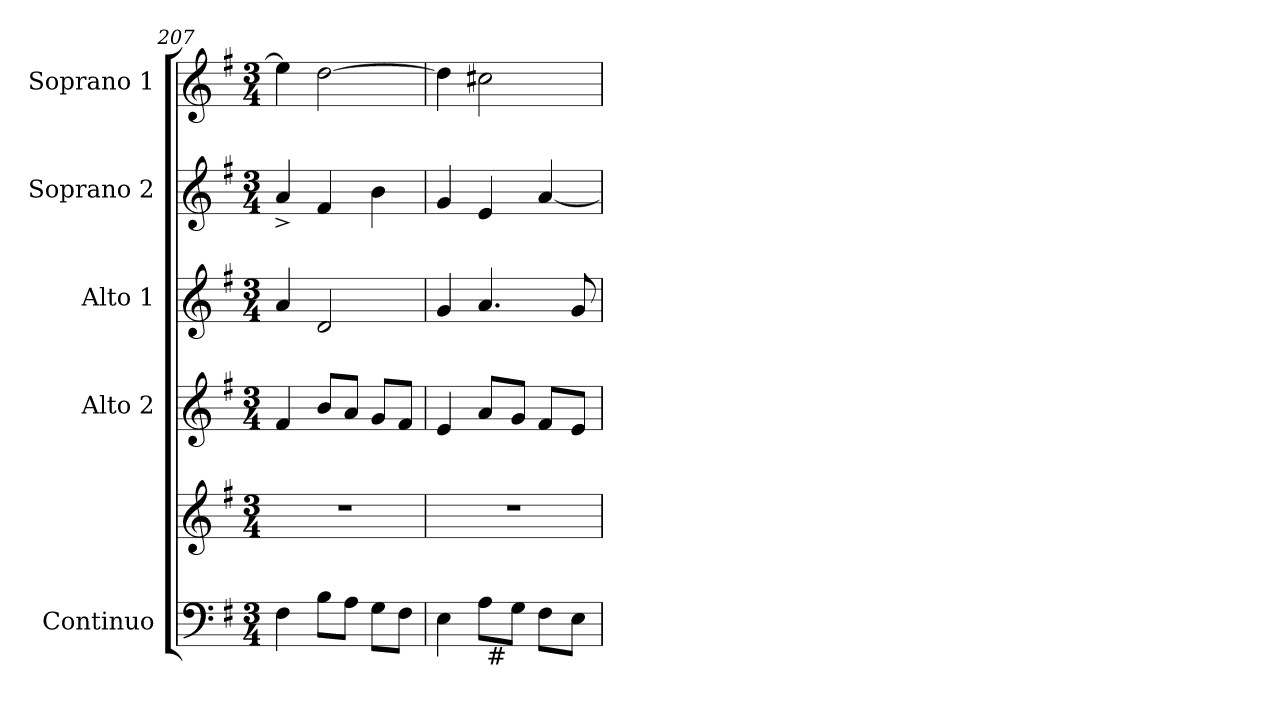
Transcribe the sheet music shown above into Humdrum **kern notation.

**kern	**kern	**kern	**kern	**kern	**kern
*part5	*part5	*part4	*part3	*part2	*part1
*staff6	*staff5	*staff4	*staff3	*staff2	*staff1
*I"Continuo	*	*I"Alto 2	*I"Alto 1	*I"Soprano 2	*I"Soprano 1
*	*	*I'A. 2	*I'A. 1	*I'S. 2	*I'S. 1
*clefF4	*clefG2	*clefG2	*clefG2	*clefG2	*clefG2
*k[f#]	*k[f#]	*k[f#]	*k[f#]	*k[f#]	*k[f#]
*G:	*G:	*G:	*G:	*G:	*G:
*M3/4	*M3/4	*M3/4	*M3/4	*M3/4	*M3/4
=207	=207	=207	=207	=207	=207
!	!LO:N:vis=1	!	!	!	!
4F#\	2.r	4f#/	4a/	4a^</	4ee\]
8B\L	.	8b/L	2d/	4f#/	[>2dd\
8A\J	.	8a/J	.	.	.
8G\L	.	8g/L	.	4b\	.
8F#\J	.	8f#/J	.	.	.
=208	=208	=208	=208	=208	=208
!	!LO:N:vis=1	!	!	!	!
*^	*	*	*	*	*
4E\	4ryy	2.r	4e/	4g/	4g/	4dd\]
8A\L	64ryy	.	8a/L	4.a/	4e/	2cc#X\
!	!LO:TX:b:t=#	!	!	!	!	!
.	4ryy	.	.	.	.	.
8G\J	.	.	8g/J	.	.	.
8F#\L	.	.	8f#/L	.	[<4a/	.
.	8...ryy	.	.	.	.	.
8E\J	.	.	8e/J	8g/	.	.
*v	*v	*	*	*	*	*
=	=	=	=	=	=
*-	*-	*-	*-	*-	*-
